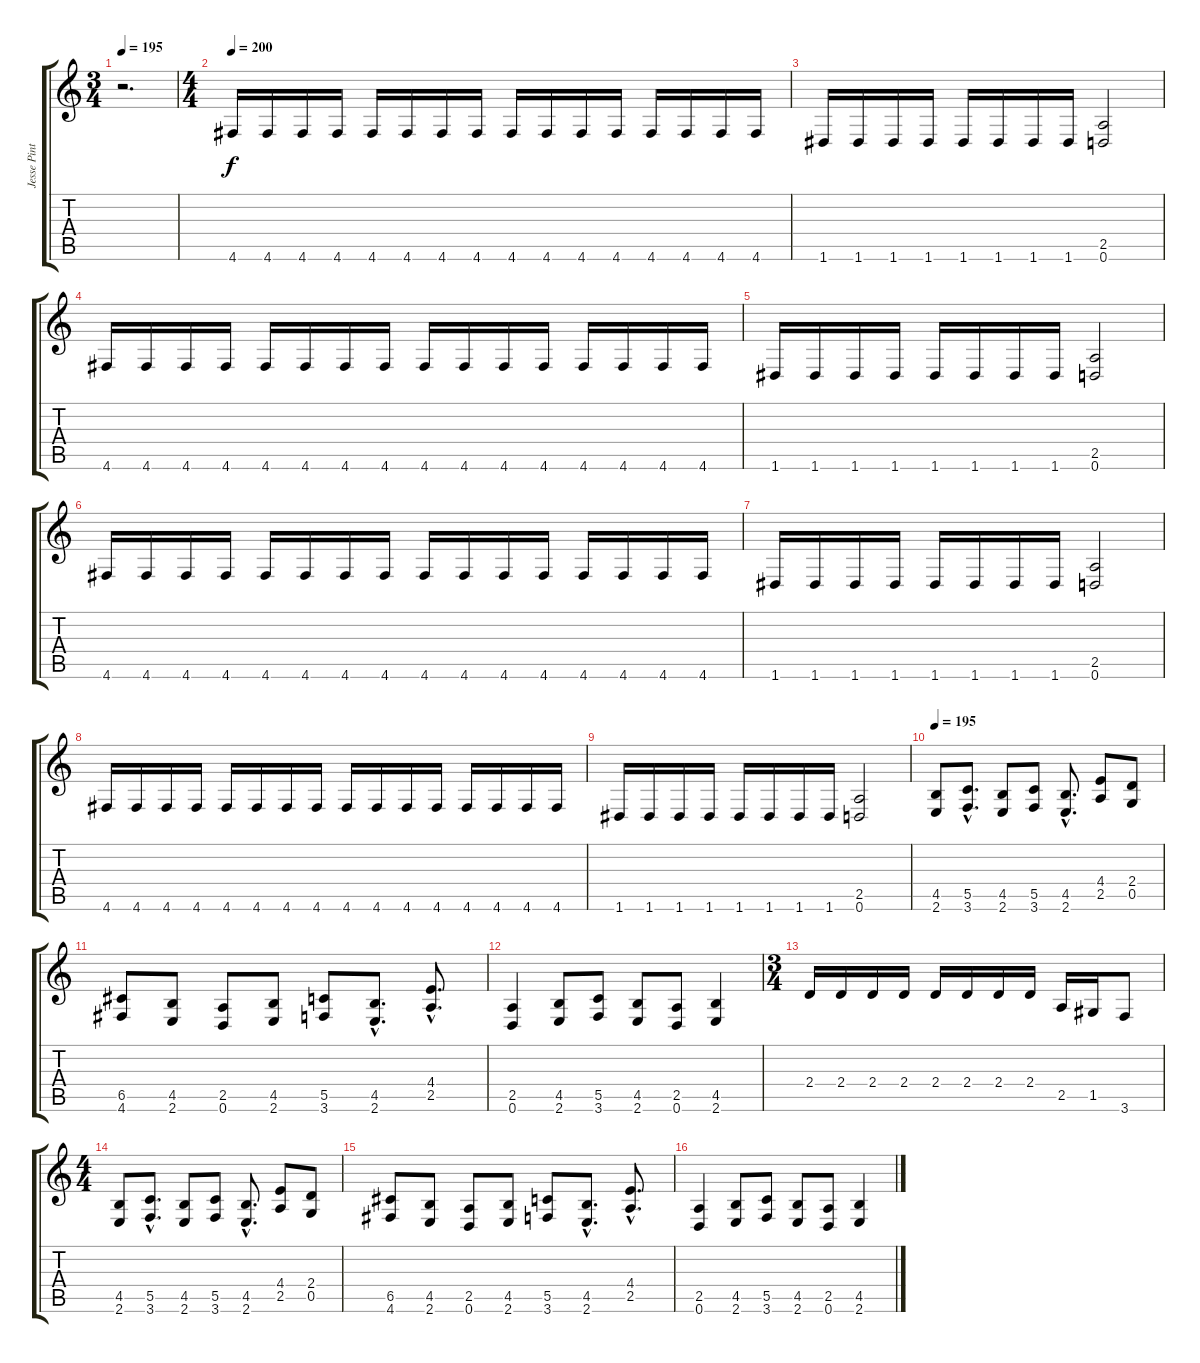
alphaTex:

\track ("Jesse Pintado (Guitar 2)" "Jesse Pint") {instrument distortionguitar}
\staff {score tabs}
\tuning (D4 A3 F3 C3 G2 D2) {hide}
\ts (3 4)
\tempo 195
\clef g2
\ks c
r.2{d dy f} |
\ts (4 4)
\tempo 200
4.6.16 4.6.16 4.6.16 4.6.16 4.6.16 4.6.16 4.6.16 4.6.16 4.6.16 4.6.16 4.6.16 4.6.16 4.6.16 4.6.16 4.6.16 4.6.16 |
1.6.16 1.6.16 1.6.16 1.6.16 1.6.16 1.6.16 1.6.16 1.6.16 (2.5 0.6).2 |
4.6.16 4.6.16 4.6.16 4.6.16 4.6.16 4.6.16 4.6.16 4.6.16 4.6.16 4.6.16 4.6.16 4.6.16 4.6.16 4.6.16 4.6.16 4.6.16 |
1.6.16 1.6.16 1.6.16 1.6.16 1.6.16 1.6.16 1.6.16 1.6.16 (2.5 0.6).2 |
4.6.16 4.6.16 4.6.16 4.6.16 4.6.16 4.6.16 4.6.16 4.6.16 4.6.16 4.6.16 4.6.16 4.6.16 4.6.16 4.6.16 4.6.16 4.6.16 |
1.6.16 1.6.16 1.6.16 1.6.16 1.6.16 1.6.16 1.6.16 1.6.16 (2.5 0.6).2 |
4.6.16 4.6.16 4.6.16 4.6.16 4.6.16 4.6.16 4.6.16 4.6.16 4.6.16 4.6.16 4.6.16 4.6.16 4.6.16 4.6.16 4.6.16 4.6.16 |
1.6.16 1.6.16 1.6.16 1.6.16 1.6.16 1.6.16 1.6.16 1.6.16 (2.5 0.6).2 |
\tempo 195
(4.5 2.6).8 (5.5{hac} 3.6{hac}).8{d} (4.5 2.6).8 (5.5 3.6).8 (4.5{hac} 2.6{hac}).8{d} (4.4 2.5).8 (2.4 0.5).8 |
(6.5 4.6).8 (4.5 2.6).8 (2.5 0.6).8 (4.5 2.6).8 (5.5 3.6).8 (4.5{hac} 2.6{hac}).8{d} (4.4{hac} 2.5{hac}).8{d} |
(2.5 0.6).4 (4.5 2.6).8 (5.5 3.6).8 (4.5 2.6).8 (2.5 0.6).8 (4.5 2.6).4 |
\ts (3 4)
2.4.16 2.4.16 2.4.16 2.4.16 2.4.16 2.4.16 2.4.16 2.4.16 2.5.16 1.5.16 3.6.8 |
\ts (4 4)
(4.5 2.6).8 (5.5{hac} 3.6{hac}).8{d} (4.5 2.6).8 (5.5 3.6).8 (4.5{hac} 2.6{hac}).8{d} (4.4 2.5).8 (2.4 0.5).8 |
(6.5 4.6).8 (4.5 2.6).8 (2.5 0.6).8 (4.5 2.6).8 (5.5 3.6).8 (4.5{hac} 2.6{hac}).8{d} (4.4{hac} 2.5{hac}).8{d} |
(2.5 0.6).4 (4.5 2.6).8 (5.5 3.6).8 (4.5 2.6).8 (2.5 0.6).8 (4.5 2.6).4
